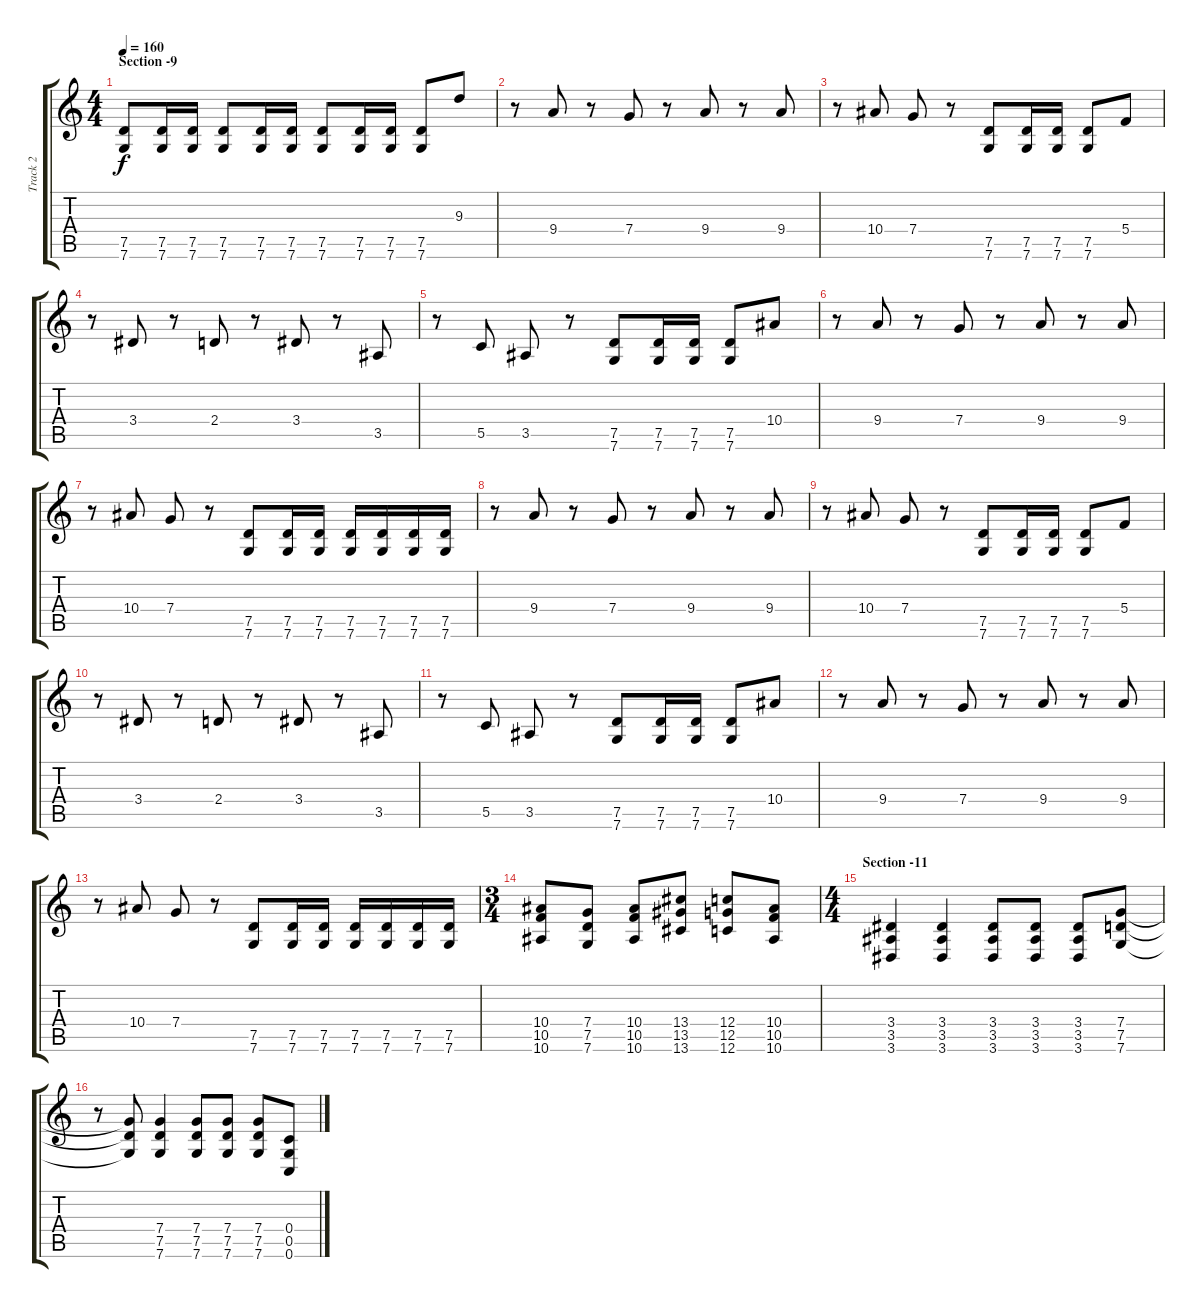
\track ("Track 2" "Track 2") {instrument acousticguitarnylon}
\staff {score tabs}
\tuning (D4 A3 F3 C3 G2 C2) {hide}
\ts (4 4)
\section ("" "Section -9")
\tempo 160
\clef g2
\ks c
(7.5 7.6).8{dy f} (7.5 7.6).16 (7.5 7.6).16 (7.5 7.6).8 (7.5 7.6).16 (7.5 7.6).16 (7.5 7.6).8 (7.5 7.6).16 (7.5 7.6).16 (7.5 7.6).8 9.3.8 |
r.8 9.4.8 r.8 7.4.8 r.8 9.4.8 r.8 9.4.8 |
r.8 10.4.8 7.4.8 r.8 (7.5 7.6).8 (7.5 7.6).16 (7.5 7.6).16 (7.5 7.6).8 5.4.8 |
r.8 3.4.8 r.8 2.4.8 r.8 3.4.8 r.8 3.5.8 |
r.8 5.5.8 3.5.8 r.8 (7.5 7.6).8 (7.5 7.6).16 (7.5 7.6).16 (7.5 7.6).8 10.4.8 |
r.8 9.4.8 r.8 7.4.8 r.8 9.4.8 r.8 9.4.8 |
r.8 10.4.8 7.4.8 r.8 (7.5 7.6).8 (7.5 7.6).16 (7.5 7.6).16 (7.5 7.6).16 (7.5 7.6).16 (7.5 7.6).16 (7.5 7.6).16 |
r.8 9.4.8 r.8 7.4.8 r.8 9.4.8 r.8 9.4.8 |
r.8 10.4.8 7.4.8 r.8 (7.5 7.6).8 (7.5 7.6).16 (7.5 7.6).16 (7.5 7.6).8 5.4.8 |
r.8 3.4.8 r.8 2.4.8 r.8 3.4.8 r.8 3.5.8 |
r.8 5.5.8 3.5.8 r.8 (7.5 7.6).8 (7.5 7.6).16 (7.5 7.6).16 (7.5 7.6).8 10.4.8 |
r.8 9.4.8 r.8 7.4.8 r.8 9.4.8 r.8 9.4.8 |
r.8 10.4.8 7.4.8 r.8 (7.5 7.6).8 (7.5 7.6).16 (7.5 7.6).16 (7.5 7.6).16 (7.5 7.6).16 (7.5 7.6).16 (7.5 7.6).16 |
\ts (3 4)
(10.4 10.5 10.6).8 (7.4 7.5 7.6).8 (10.4 10.5 10.6).8 (13.4 13.5 13.6).8 (12.4 12.5 12.6).8 (10.4 10.5 10.6).8 |
\ts (4 4)
\section ("" "Section -11")
(3.4 3.5 3.6).4 (3.4 3.5 3.6).4 (3.4 3.5 3.6).8 (3.4 3.5 3.6).8 (3.4 3.5 3.6).8 (7.4 7.5 7.6).8 |
r.8 (7.4{t} 7.5{t} 7.6{t}).8 (7.4 7.5 7.6).4 (7.4 7.5 7.6).8 (7.4 7.5 7.6).8 (7.4 7.5 7.6).8 (0.4 0.5 0.6).8
